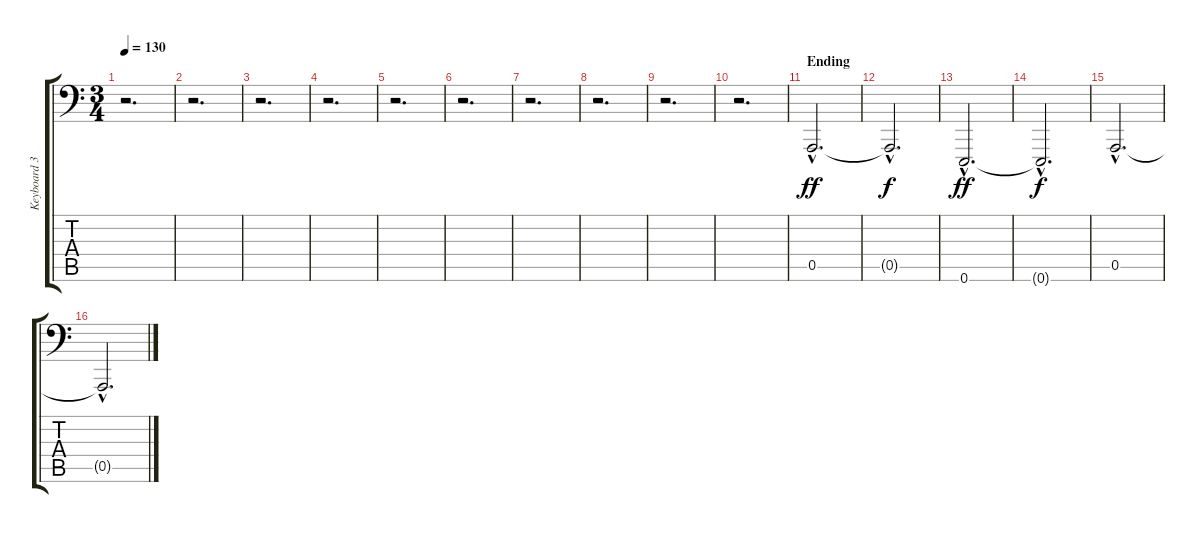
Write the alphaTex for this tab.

\track ("Keyboard 3" "Keyboard 3") {instrument brightacousticpiano}
\staff {score tabs}
\tuning (E3 B2 G2 D2 A1 E1) {hide}
\ts (3 4)
\tempo 130
\clef f4
\ks c
r.2{d dy f} |
r.2{d} |
r.2{d} |
r.2{d} |
r.2{d} |
r.2{d} |
r.2{d} |
r.2{d} |
r.2{d} |
r.2{d} |
\section ("" "Ending")
0.5{hac}.2{d dy ff balance 8} |
0.5{hac t}.2{d dy f} |
0.6{hac}.2{d dy ff} |
0.6{hac t}.2{d dy f} |
0.5{hac}.2{d} |
0.5{hac t}.2{d}
